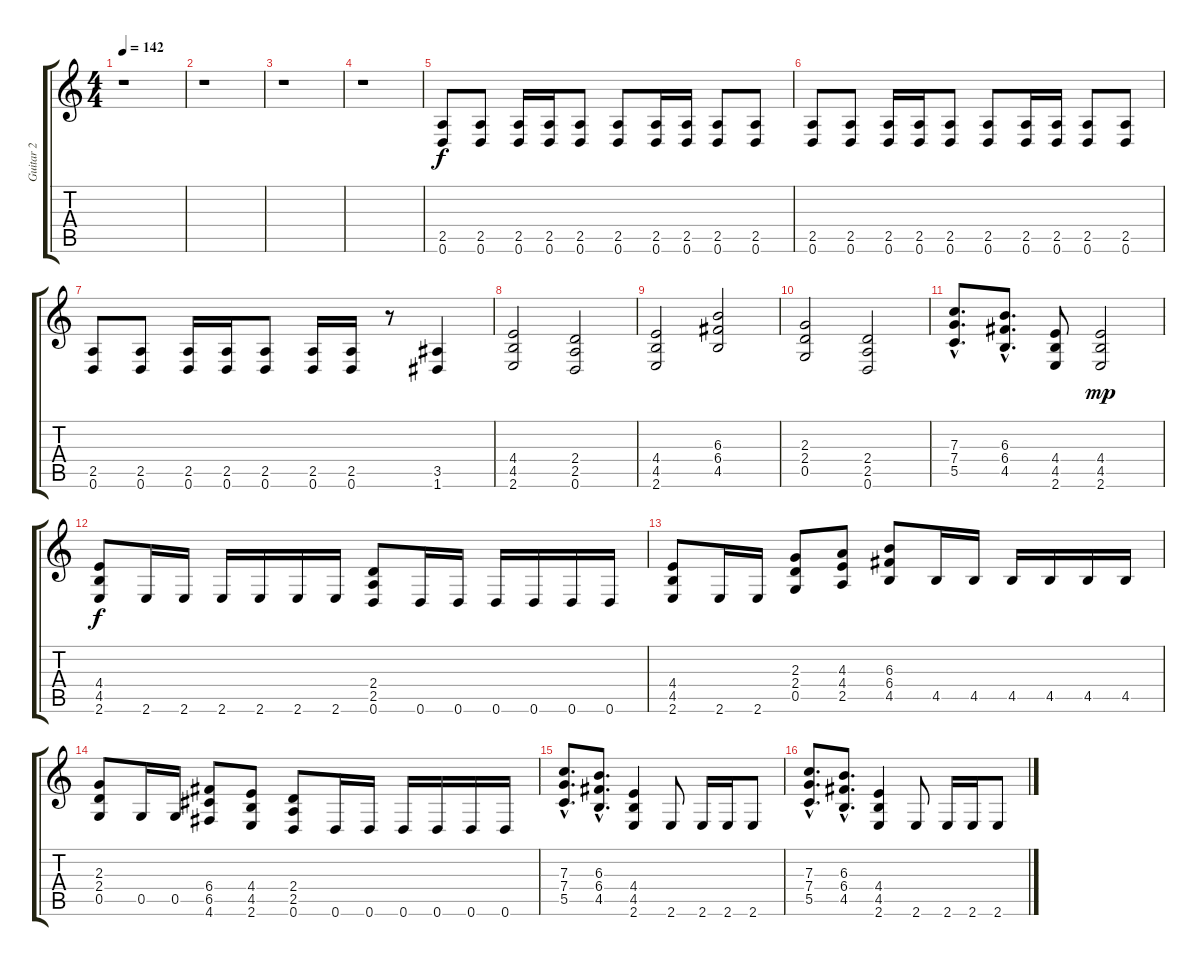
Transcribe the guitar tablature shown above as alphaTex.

\track ("Guitar 2" "Guitar 2") {instrument distortionguitar}
\staff {score tabs}
\tuning (D4 A3 F3 C3 G2 D2) {hide}
\ts (4 4)
\tempo 142
\clef g2
\ks c
r.1{dy f} |
r.1 |
r.1 |
r.1 |
(2.5 0.6).8 (2.5 0.6).8 (2.5 0.6).16 (2.5 0.6).16 (2.5 0.6).8 (2.5 0.6).8 (2.5 0.6).16 (2.5 0.6).16 (2.5 0.6).8 (2.5 0.6).8 |
(2.5 0.6).8 (2.5 0.6).8 (2.5 0.6).16 (2.5 0.6).16 (2.5 0.6).8 (2.5 0.6).8 (2.5 0.6).16 (2.5 0.6).16 (2.5 0.6).8 (2.5 0.6).8 |
(2.5 0.6).8 (2.5 0.6).8 (2.5 0.6).16 (2.5 0.6).16 (2.5 0.6).8 (2.5 0.6).16 (2.5 0.6).16 r.8 (3.5 1.6).4 |
(4.4 4.5 2.6).2 (2.4 2.5 0.6).2 |
(4.4 4.5 2.6).2 (6.3 6.4 4.5).2 |
(2.3 2.4 0.5).2 (2.4 2.5 0.6).2 |
(7.3{hac} 7.4{hac} 5.5{hac}).8{d} (6.3{hac} 6.4{hac} 4.5{hac}).8{d} (4.4 4.5 2.6).8 (4.4 4.5 2.6).2{dy mp} |
(4.4 4.5 2.6).8{dy f} 2.6.16 2.6.16 2.6.16 2.6.16 2.6.16 2.6.16 (2.4 2.5 0.6).8 0.6.16 0.6.16 0.6.16 0.6.16 0.6.16 0.6.16 |
(4.4 4.5 2.6).8 2.6.16 2.6.16 (2.3 2.4 0.5).8 (4.3 4.4 2.5).8 (6.3 6.4 4.5).8 4.5.16 4.5.16 4.5.16 4.5.16 4.5.16 4.5.16 |
(2.3 2.4 0.5).8 0.5.16 0.5.16 (6.4 6.5 4.6).8 (4.4 4.5 2.6).8 (2.4 2.5 0.6).8 0.6.16 0.6.16 0.6.16 0.6.16 0.6.16 0.6.16 |
(7.3{hac} 7.4{hac} 5.5{hac}).8{d} (6.3{hac} 6.4{hac} 4.5{hac}).8{d} (4.4 4.5 2.6).4 2.6.8 2.6.16 2.6.16 2.6.8 |
(7.3{hac} 7.4{hac} 5.5{hac}).8{d} (6.3{hac} 6.4{hac} 4.5{hac}).8{d} (4.4 4.5 2.6).4 2.6.8 2.6.16 2.6.16 2.6.8
